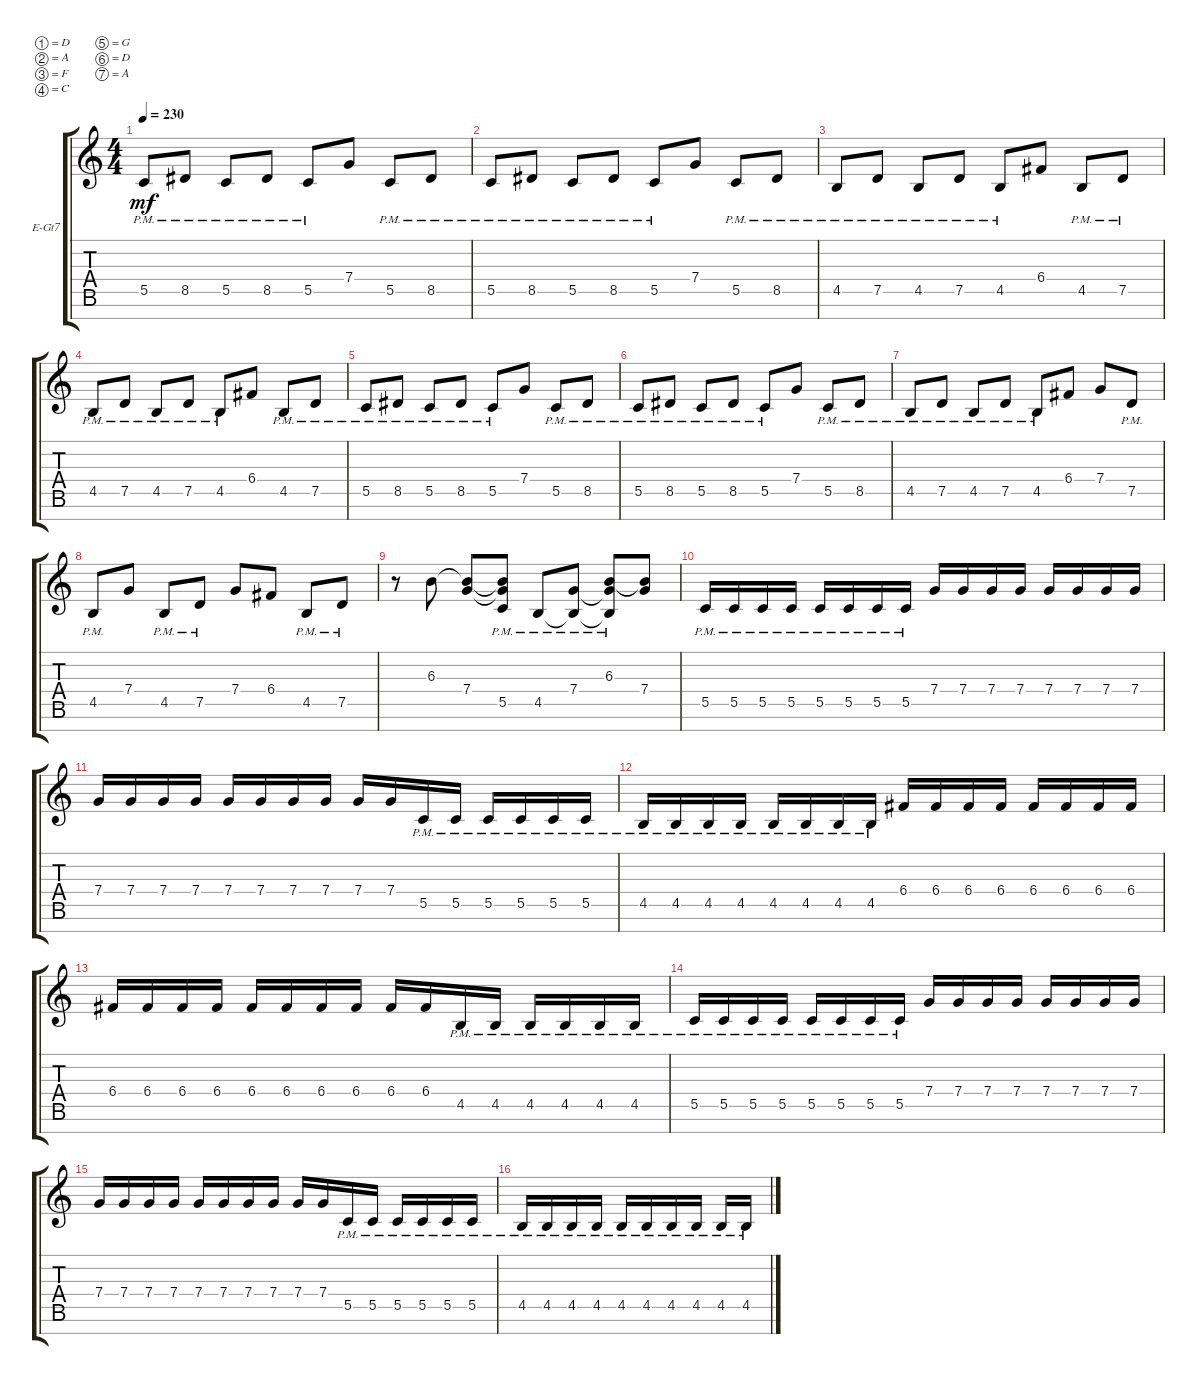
\defaultSystemsLayout 4
\bracketExtendMode groupsimilarinstruments
\firstSystemTrackNameOrientation horizontal
\otherSystemsTrackNameOrientation horizontal
\track ("Electric Guitar" "E-Gt7") {instrument distortionguitar}
\staff {score tabs}
\tuning (D4 A3 F3 C3 G2 D2 A1)
\ts (4 4)
\tempo 230
\clef g2
\scale
0.487395
\ks c
5.5{pm}.8{dy mf instrument distortionguitar} 8.5{pm}.8 5.5{pm}.8 8.5{pm}.8 5.5{pm}.8 7.4.8 5.5{pm}.8 8.5{pm}.8 |
\scale
0.256303 5.5{pm}.8 8.5{pm}.8 5.5{pm}.8 8.5{pm}.8 5.5{pm}.8 7.4.8 5.5{pm}.8 8.5{pm}.8 |
\scale
0.256303 4.5{pm}.8 7.5{pm}.8 4.5{pm}.8 7.5{pm}.8 4.5{pm}.8 6.4.8 4.5{pm}.8 7.5{pm}.8 |
\scale
0.333333 4.5{pm}.8 7.5{pm}.8 4.5{pm}.8 7.5{pm}.8 4.5{pm}.8 6.4.8 4.5{pm}.8 7.5{pm}.8 |
\scale
0.333333 5.5{pm}.8 8.5{pm}.8 5.5{pm}.8 8.5{pm}.8 5.5{pm}.8 7.4.8 5.5{pm}.8 8.5{pm}.8 |
\scale
0.333333 5.5{pm}.8 8.5{pm}.8 5.5{pm}.8 8.5{pm}.8 5.5{pm}.8 7.4.8 5.5{pm}.8 8.5{pm}.8 |
\scale
0.333333 4.5{pm}.8 7.5{pm}.8 4.5{pm}.8 7.5{pm}.8 4.5{pm}.8 6.4.8 7.4.8 7.5{pm}.8 |
\scale
0.333333 4.5{pm}.8 7.4.8 4.5{pm}.8 7.5{pm}.8 7.4.8 6.4.8 4.5{pm}.8 7.5{pm}.8 |
\scale
0.333333 r.8 6.3.8 (7.4 6.3{t}).8 (5.5{pm} 7.4{t} 6.3{t}).8 4.5{pm}.8 (7.4 4.5{pm t}).8 (6.3 7.4{t} 4.5{pm t}).8 (7.4 6.3{t}).8 |
\scale
0.333333 5.5{pm}.16 5.5{pm}.16 5.5{pm}.16 5.5{pm}.16 5.5{pm}.16 5.5{pm}.16 5.5{pm}.16 5.5{pm}.16 7.4.16 7.4.16 7.4.16 7.4.16 7.4.16 7.4.16 7.4.16 7.4.16 |
\scale
0.333333 7.4.16 7.4.16 7.4.16 7.4.16 7.4.16 7.4.16 7.4.16 7.4.16 7.4.16 7.4.16 5.5{pm}.16 5.5{pm}.16 5.5{pm}.16 5.5{pm}.16 5.5{pm}.16 5.5{pm}.16 |
\scale
0.333333 4.5{pm}.16 4.5{pm}.16 4.5{pm}.16 4.5{pm}.16 4.5{pm}.16 4.5{pm}.16 4.5{pm}.16 4.5{pm}.16 6.4.16 6.4.16 6.4.16 6.4.16 6.4.16 6.4.16 6.4.16 6.4.16 |
\scale
0.333333 6.4.16 6.4.16 6.4.16 6.4.16 6.4.16 6.4.16 6.4.16 6.4.16 6.4.16 6.4.16 4.5{pm}.16 4.5{pm}.16 4.5{pm}.16 4.5{pm}.16 4.5{pm}.16 4.5{pm}.16 |
\scale
0.333333 5.5{pm}.16 5.5{pm}.16 5.5{pm}.16 5.5{pm}.16 5.5{pm}.16 5.5{pm}.16 5.5{pm}.16 5.5{pm}.16 7.4.16 7.4.16 7.4.16 7.4.16 7.4.16 7.4.16 7.4.16 7.4.16 |
\scale
0.333333 7.4.16 7.4.16 7.4.16 7.4.16 7.4.16 7.4.16 7.4.16 7.4.16 7.4.16 7.4.16 5.5{pm}.16 5.5{pm}.16 5.5{pm}.16 5.5{pm}.16 5.5{pm}.16 5.5{pm}.16 |
\scale
0.333333 4.5{pm}.16 4.5{pm}.16 4.5{pm}.16 4.5{pm}.16 4.5{pm}.16 4.5{pm}.16 4.5{pm}.16 4.5{pm}.16 4.5{pm}.16 4.5{pm}.16
